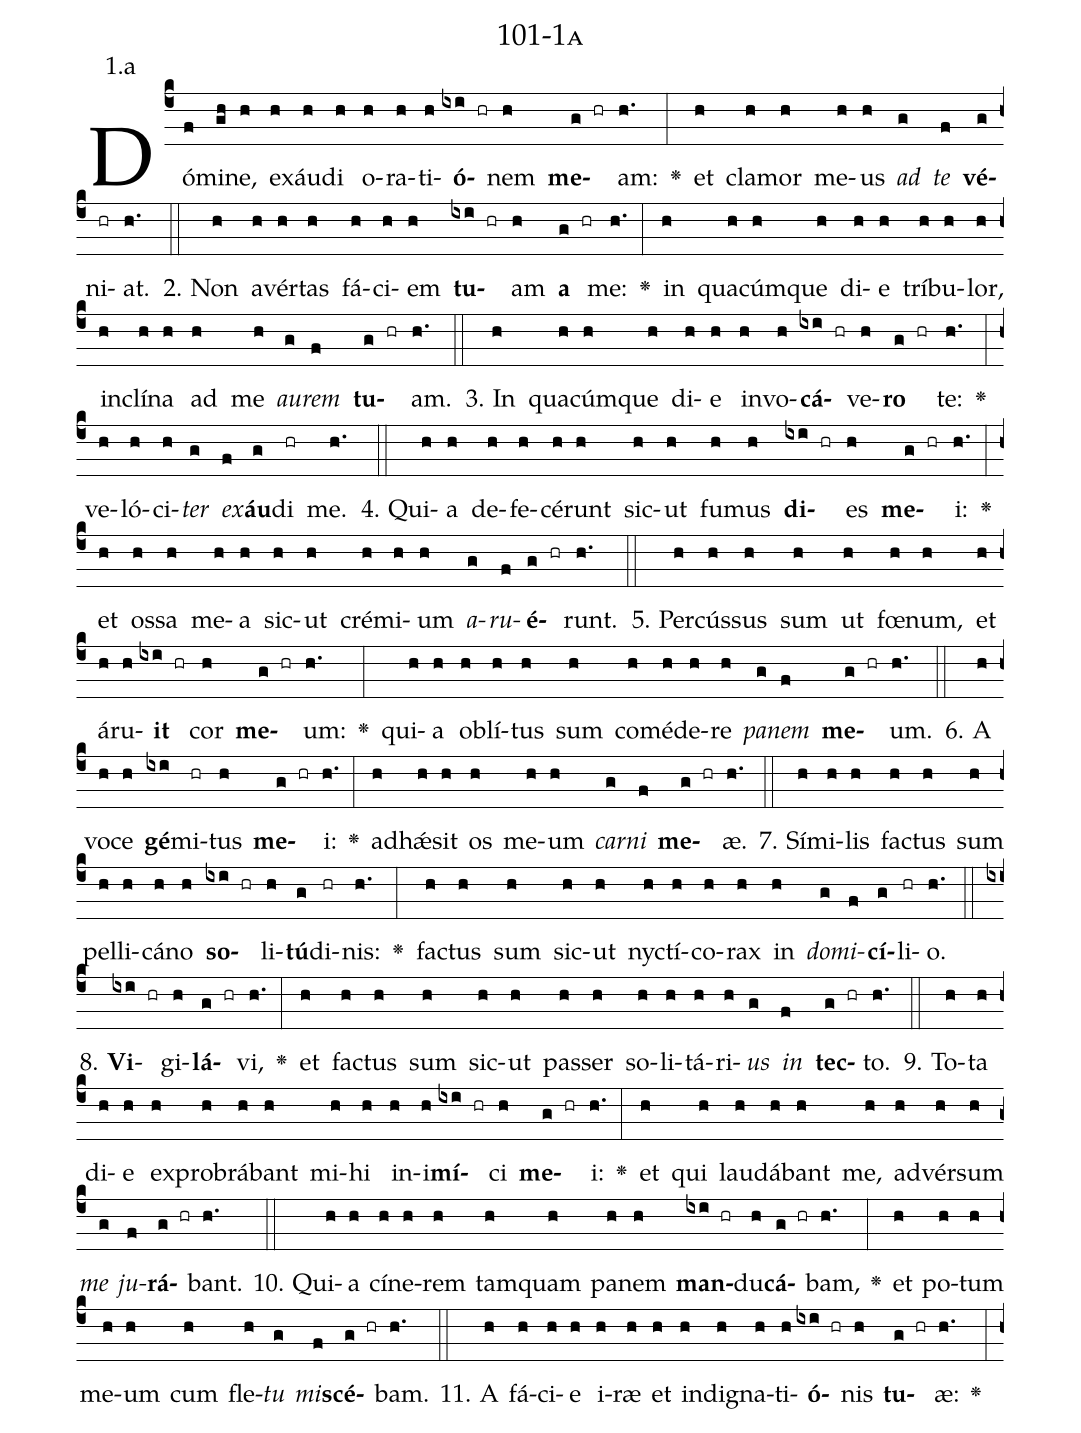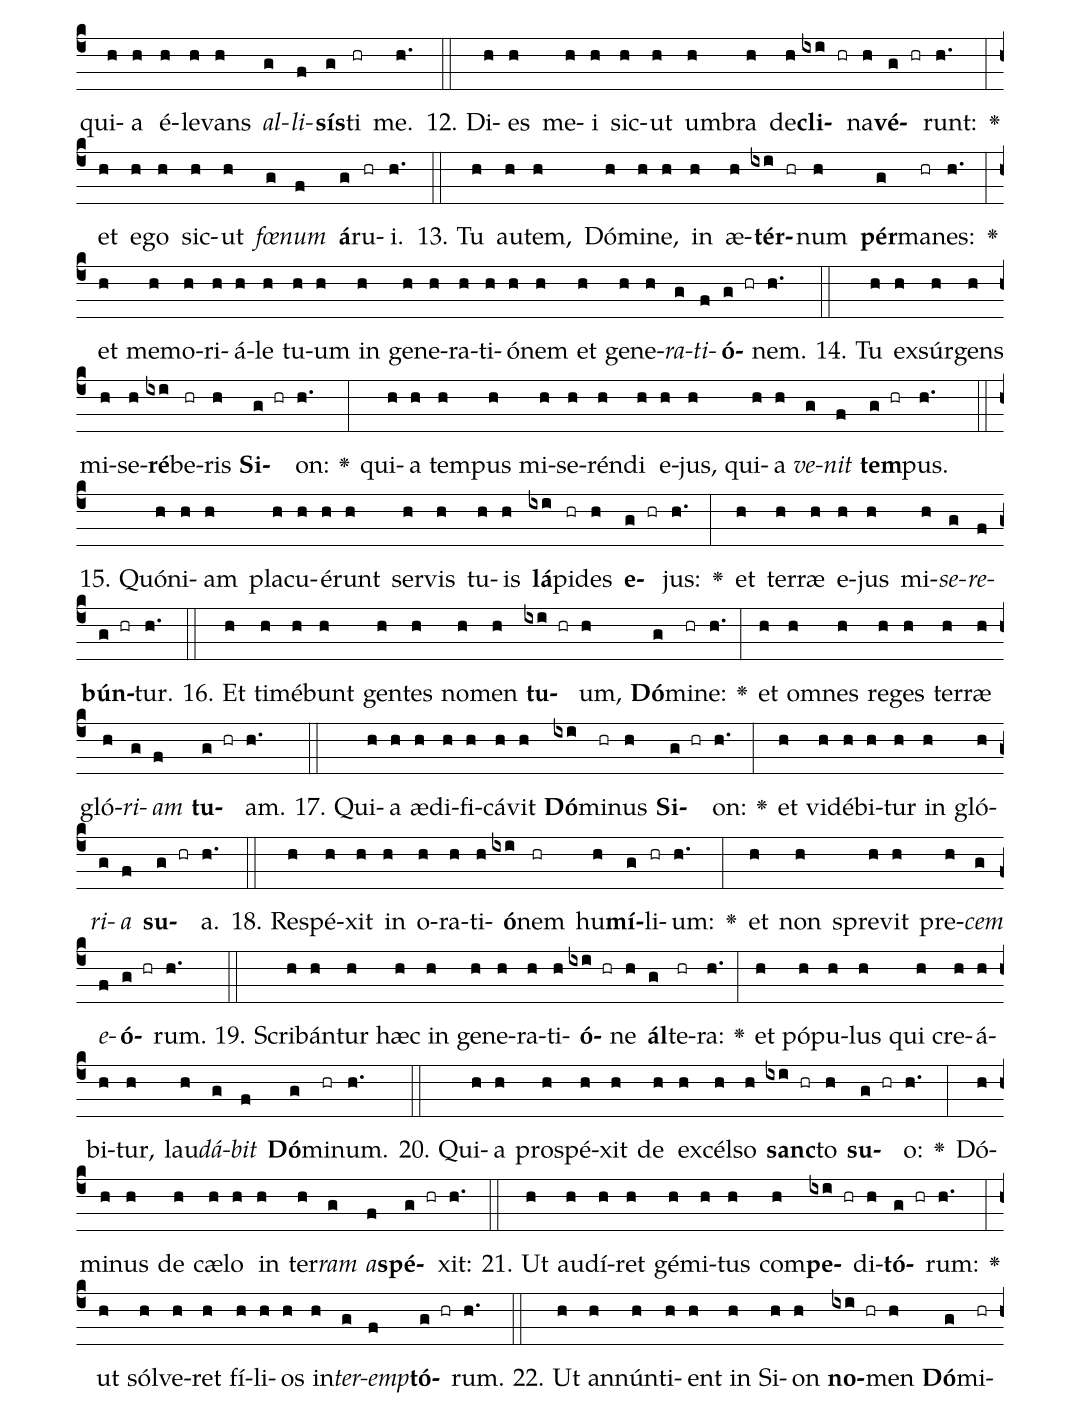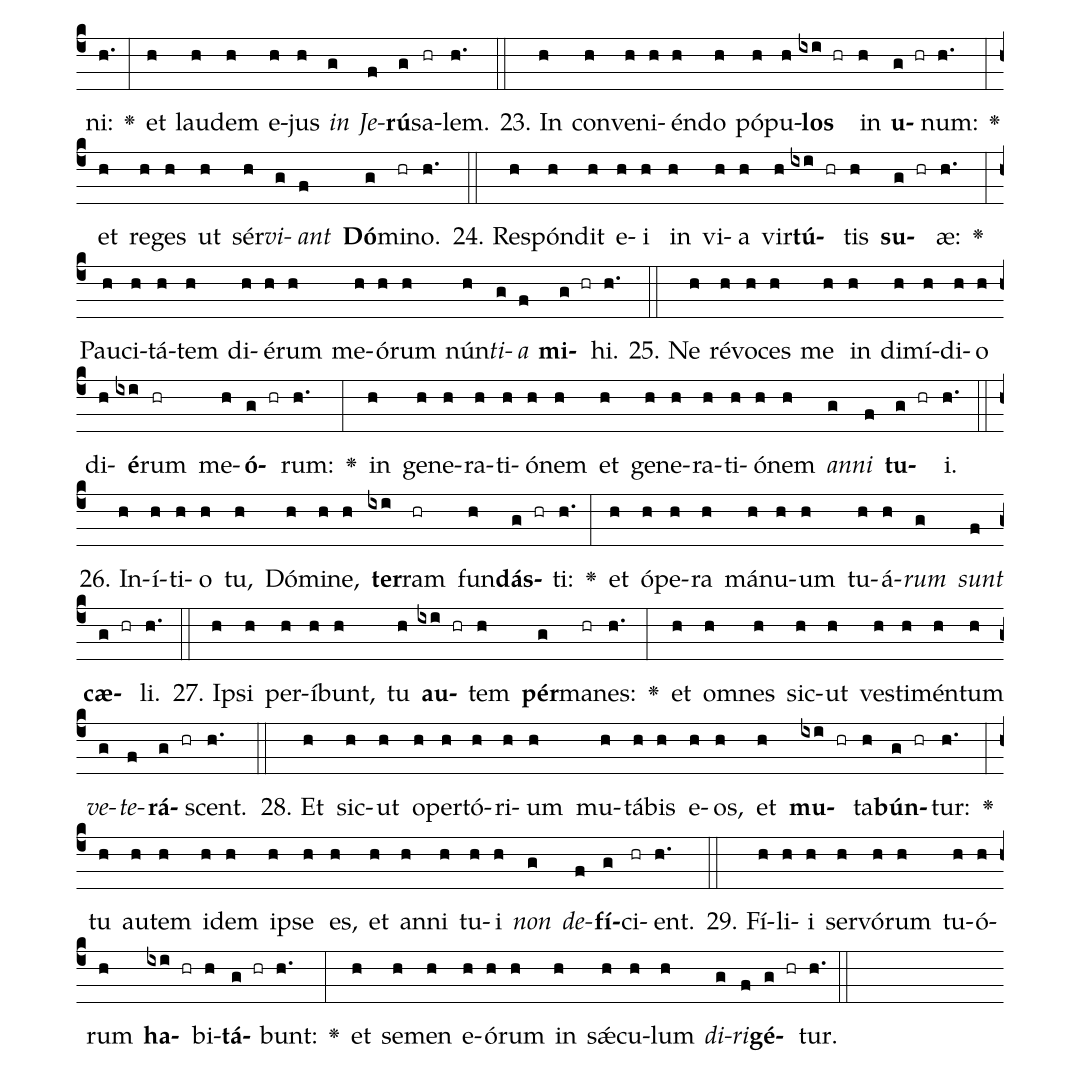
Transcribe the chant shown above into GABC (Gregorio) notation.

name: 101-1a;
annotation: 1.a;
%%
(c4)Dó(f)mi(gh)ne,(h) ex(h)áu(h)di(h) o(h)ra(h)ti(h)<b>ó</b>(ixi hr)nem(h) <b>me</b>(g hr)am:(h.) <v>\greheightstar</v>(:) et(h) cla(h)mor(h) me(h)us(h) <i>ad</i>(g) <i>te</i>(f) <b>vé</b>(g)ni(hr)at.(h.) (::)
2. Non(h) a(h)vér(h)tas(h) fá(h)ci(h)em(h) <b>tu</b>(ixi hr)am(h) <b>a</b>(g hr) me:(h.) <v>\greheightstar</v>(:) in(h) qua(h)cúm(h)que(h) di(h)e(h) trí(h)bu(h)lor,(h) in(h)clí(h)na(h) ad(h) me(h) <i>au</i>(g)<i>rem</i>(f) <b>tu</b>(g hr)am.(h.) (::)
3. In(h) qua(h)cúm(h)que(h) di(h)e(h) in(h)vo(h)<b>cá</b>(ixi hr)ve(h)<b>ro</b>(g hr) te:(h.) <v>\greheightstar</v>(:) ve(h)ló(h)ci(h)<i>ter</i>(g) <i>ex</i>(f)<b>áu</b>(g)di(hr) me.(h.) (::)
4. Qui(h)a(h) de(h)fe(h)cé(h)runt(h) sic(h)ut(h) fu(h)mus(h) <b>di</b>(ixi hr)es(h) <b>me</b>(g hr)i:(h.) <v>\greheightstar</v>(:) et(h) os(h)sa(h) me(h)a(h) sic(h)ut(h) cré(h)mi(h)um(h) <i>a</i>(g)<i>ru</i>(f)<b>é</b>(g hr)runt.(h.) (::)
5. Per(h)cús(h)sus(h) sum(h) ut(h) fœ(h)num,(h) et(h) á(h)ru(h)<b>it</b>(ixi hr) cor(h) <b>me</b>(g hr)um:(h.) <v>\greheightstar</v>(:) qui(h)a(h) ob(h)lí(h)tus(h) sum(h) com(h)é(h)de(h)re(h) <i>pa</i>(g)<i>nem</i>(f) <b>me</b>(g hr)um.(h.) (::)
6. A(h) vo(h)ce(h) <b>gé</b>(ixi)mi(hr)tus(h) <b>me</b>(g hr)i:(h.) <v>\greheightstar</v>(:) ad(h)hǽ(h)sit(h) os(h) me(h)um(h) <i>car</i>(g)<i>ni</i>(f) <b>me</b>(g hr)æ.(h.) (::)
7. Sí(h)mi(h)lis(h) fac(h)tus(h) sum(h) pel(h)li(h)cá(h)no(h) <b>so</b>(ixi hr)li(h)<b>tú</b>(g)di(hr)nis:(h.) <v>\greheightstar</v>(:) fac(h)tus(h) sum(h) sic(h)ut(h) nyc(h)tí(h)co(h)rax(h) in(h) <i>do</i>(g)<i>mi</i>(f)<b>cí</b>(g)li(hr)o.(h.) (::)
8. <b>Vi</b>(ixi hr)gi(h)<b>lá</b>(g hr)vi,(h.) <v>\greheightstar</v>(:) et(h) fac(h)tus(h) sum(h) sic(h)ut(h) pas(h)ser(h) so(h)li(h)tá(h)ri(h)<i>us</i>(g) <i>in</i>(f) <b>tec</b>(g hr)to.(h.) (::)
9. To(h)ta(h) di(h)e(h) ex(h)pro(h)brá(h)bant(h) mi(h)hi(h) in(h)i(h)<b>mí</b>(ixi hr)ci(h) <b>me</b>(g hr)i:(h.) <v>\greheightstar</v>(:) et(h) qui(h) lau(h)dá(h)bant(h) me,(h) ad(h)vér(h)sum(h) <i>me</i>(g) <i>ju</i>(f)<b>rá</b>(g hr)bant.(h.) (::)
10. Qui(h)a(h) cí(h)ne(h)rem(h) tam(h)quam(h) pa(h)nem(h) <b>man</b>(ixi hr)du(h)<b>cá</b>(g hr)bam,(h.) <v>\greheightstar</v>(:) et(h) po(h)tum(h) me(h)um(h) cum(h) fle(h)<i>tu</i>(g) <i>mi</i>(f)<b>scé</b>(g hr)bam.(h.) (::)
11. A(h) fá(h)ci(h)e(h) i(h)ræ(h) et(h) in(h)di(h)gna(h)ti(h)<b>ó</b>(ixi hr)nis(h) <b>tu</b>(g hr)æ:(h.) <v>\greheightstar</v>(:) qui(h)a(h) é(h)le(h)vans(h) <i>al</i>(g)<i>li</i>(f)<b>sís</b>(g)ti(hr) me.(h.) (::)
12. Di(h)es(h) me(h)i(h) sic(h)ut(h) um(h)bra(h) de(h)<b>cli</b>(ixi hr)na(h)<b>vé</b>(g hr)runt:(h.) <v>\greheightstar</v>(:) et(h) e(h)go(h) sic(h)ut(h) <i>fœ</i>(g)<i>num</i>(f) <b>á</b>(g)ru(hr)i.(h.) (::)
13. Tu(h) au(h)tem,(h) Dó(h)mi(h)ne,(h) in(h) æ(h)<b>tér</b>(ixi hr)num(h) <b>pér</b>(g)ma(hr)nes:(h.) <v>\greheightstar</v>(:) et(h) me(h)mo(h)ri(h)á(h)le(h) tu(h)um(h) in(h) ge(h)ne(h)ra(h)ti(h)ó(h)nem(h) et(h) ge(h)ne(h)<i>ra</i>(g)<i>ti</i>(f)<b>ó</b>(g hr)nem.(h.) (::)
14. Tu(h) ex(h)súr(h)gens(h) mi(h)se(h)<b>ré</b>(ixi)be(hr)ris(h) <b>Si</b>(g hr)on:(h.) <v>\greheightstar</v>(:) qui(h)a(h) tem(h)pus(h) mi(h)se(h)rén(h)di(h) e(h)jus,(h) qui(h)a(h) <i>ve</i>(g)<i>nit</i>(f) <b>tem</b>(g hr)pus.(h.) (::)
15. Quón(h)i(h)am(h) pla(h)cu(h)é(h)runt(h) ser(h)vis(h) tu(h)is(h) <b>lá</b>(ixi)pi(hr)des(h) <b>e</b>(g hr)jus:(h.) <v>\greheightstar</v>(:) et(h) ter(h)ræ(h) e(h)jus(h) mi(h)<i>se</i>(g)<i>re</i>(f)<b>bún</b>(g hr)tur.(h.) (::)
16. Et(h) ti(h)mé(h)bunt(h) gen(h)tes(h) no(h)men(h) <b>tu</b>(ixi hr)um,(h) <b>Dó</b>(g)mi(hr)ne:(h.) <v>\greheightstar</v>(:) et(h) om(h)nes(h) re(h)ges(h) ter(h)ræ(h) gló(h)<i>ri</i>(g)<i>am</i>(f) <b>tu</b>(g hr)am.(h.) (::)
17. Qui(h)a(h) æ(h)di(h)fi(h)cá(h)vit(h) <b>Dó</b>(ixi)mi(hr)nus(h) <b>Si</b>(g hr)on:(h.) <v>\greheightstar</v>(:) et(h) vi(h)dé(h)bi(h)tur(h) in(h) gló(h)<i>ri</i>(g)<i>a</i>(f) <b>su</b>(g hr)a.(h.) (::)
18. Re(h)spé(h)xit(h) in(h) o(h)ra(h)ti(h)<b>ó</b>(ixi)nem(hr) hu(h)<b>mí</b>(g)li(hr)um:(h.) <v>\greheightstar</v>(:) et(h) non(h) spre(h)vit(h) pre(h)<i>cem</i>(g) <i>e</i>(f)<b>ó</b>(g hr)rum.(h.) (::)
19. Scri(h)bán(h)tur(h) hæc(h) in(h) ge(h)ne(h)ra(h)ti(h)<b>ó</b>(ixi hr)ne(h) <b>ál</b>(g)te(hr)ra:(h.) <v>\greheightstar</v>(:) et(h) pó(h)pu(h)lus(h) qui(h) cre(h)á(h)bi(h)tur,(h) lau(h)<i>dá</i>(g)<i>bit</i>(f) <b>Dó</b>(g)mi(hr)num.(h.) (::)
20. Qui(h)a(h) pro(h)spé(h)xit(h) de(h) ex(h)cél(h)so(h) <b>sanc</b>(ixi hr)to(h) <b>su</b>(g hr)o:(h.) <v>\greheightstar</v>(:) Dó(h)mi(h)nus(h) de(h) cæ(h)lo(h) in(h) ter(h)<i>ram</i>(g) <i>a</i>(f)<b>spé</b>(g hr)xit:(h.) (::)
21. Ut(h) au(h)dí(h)ret(h) gé(h)mi(h)tus(h) com(h)<b>pe</b>(ixi hr)di(h)<b>tó</b>(g hr)rum:(h.) <v>\greheightstar</v>(:) ut(h) sól(h)ve(h)ret(h) fí(h)li(h)os(h) in(h)<i>ter</i>(g)<i>emp</i>(f)<b>tó</b>(g hr)rum.(h.) (::)
22. Ut(h) an(h)nún(h)ti(h)ent(h) in(h) Si(h)on(h) <b>no</b>(ixi hr)men(h) <b>Dó</b>(g)mi(hr)ni:(h.) <v>\greheightstar</v>(:) et(h) lau(h)dem(h) e(h)jus(h) <i>in</i>(g) <i>Je</i>(f)<b>rú</b>(g)sa(hr)lem.(h.) (::)
23. In(h) con(h)ve(h)ni(h)én(h)do(h) pó(h)pu(h)<b>los</b>(ixi hr) in(h) <b>u</b>(g hr)num:(h.) <v>\greheightstar</v>(:) et(h) re(h)ges(h) ut(h) sér(h)<i>vi</i>(g)<i>ant</i>(f) <b>Dó</b>(g)mi(hr)no.(h.) (::)
24. Re(h)spón(h)dit(h) e(h)i(h) in(h) vi(h)a(h) vir(h)<b>tú</b>(ixi hr)tis(h) <b>su</b>(g hr)æ:(h.) <v>\greheightstar</v>(:) Pau(h)ci(h)tá(h)tem(h) di(h)é(h)rum(h) me(h)ó(h)rum(h) nún(h)<i>ti</i>(g)<i>a</i>(f) <b>mi</b>(g hr)hi.(h.) (::)
25. Ne(h) ré(h)vo(h)ces(h) me(h) in(h) di(h)mí(h)di(h)o(h) di(h)<b>é</b>(ixi)rum(hr) me(h)<b>ó</b>(g hr)rum:(h.) <v>\greheightstar</v>(:) in(h) ge(h)ne(h)ra(h)ti(h)ó(h)nem(h) et(h) ge(h)ne(h)ra(h)ti(h)ó(h)nem(h) <i>an</i>(g)<i>ni</i>(f) <b>tu</b>(g hr)i.(h.) (::)
26. In(h)í(h)ti(h)o(h) tu,(h) Dó(h)mi(h)ne,(h) <b>ter</b>(ixi)ram(hr) fun(h)<b>dás</b>(g hr)ti:(h.) <v>\greheightstar</v>(:) et(h) ó(h)pe(h)ra(h) má(h)nu(h)um(h) tu(h)á(h)<i>rum</i>(g) <i>sunt</i>(f) <b>cæ</b>(g hr)li.(h.) (::)
27. Ip(h)si(h) per(h)í(h)bunt,(h) tu(h) <b>au</b>(ixi hr)tem(h) <b>pér</b>(g)ma(hr)nes:(h.) <v>\greheightstar</v>(:) et(h) om(h)nes(h) sic(h)ut(h) ves(h)ti(h)mén(h)tum(h) <i>ve</i>(g)<i>te</i>(f)<b>rá</b>(g hr)scent.(h.) (::)
28. Et(h) sic(h)ut(h) o(h)per(h)tó(h)ri(h)um(h) mu(h)tá(h)bis(h) e(h)os,(h) et(h) <b>mu</b>(ixi hr)ta(h)<b>bún</b>(g hr)tur:(h.) <v>\greheightstar</v>(:) tu(h) au(h)tem(h) i(h)dem(h) ip(h)se(h) es,(h) et(h) an(h)ni(h) tu(h)i(h) <i>non</i>(g) <i>de</i>(f)<b>fí</b>(g)ci(hr)ent.(h.) (::)
29. Fí(h)li(h)i(h) ser(h)vó(h)rum(h) tu(h)ó(h)rum(h) <b>ha</b>(ixi hr)bi(h)<b>tá</b>(g hr)bunt:(h.) <v>\greheightstar</v>(:) et(h) se(h)men(h) e(h)ó(h)rum(h) in(h) sǽ(h)cu(h)lum(h) <i>di</i>(g)<i>ri</i>(f)<b>gé</b>(g hr)tur.(h.) (::)
